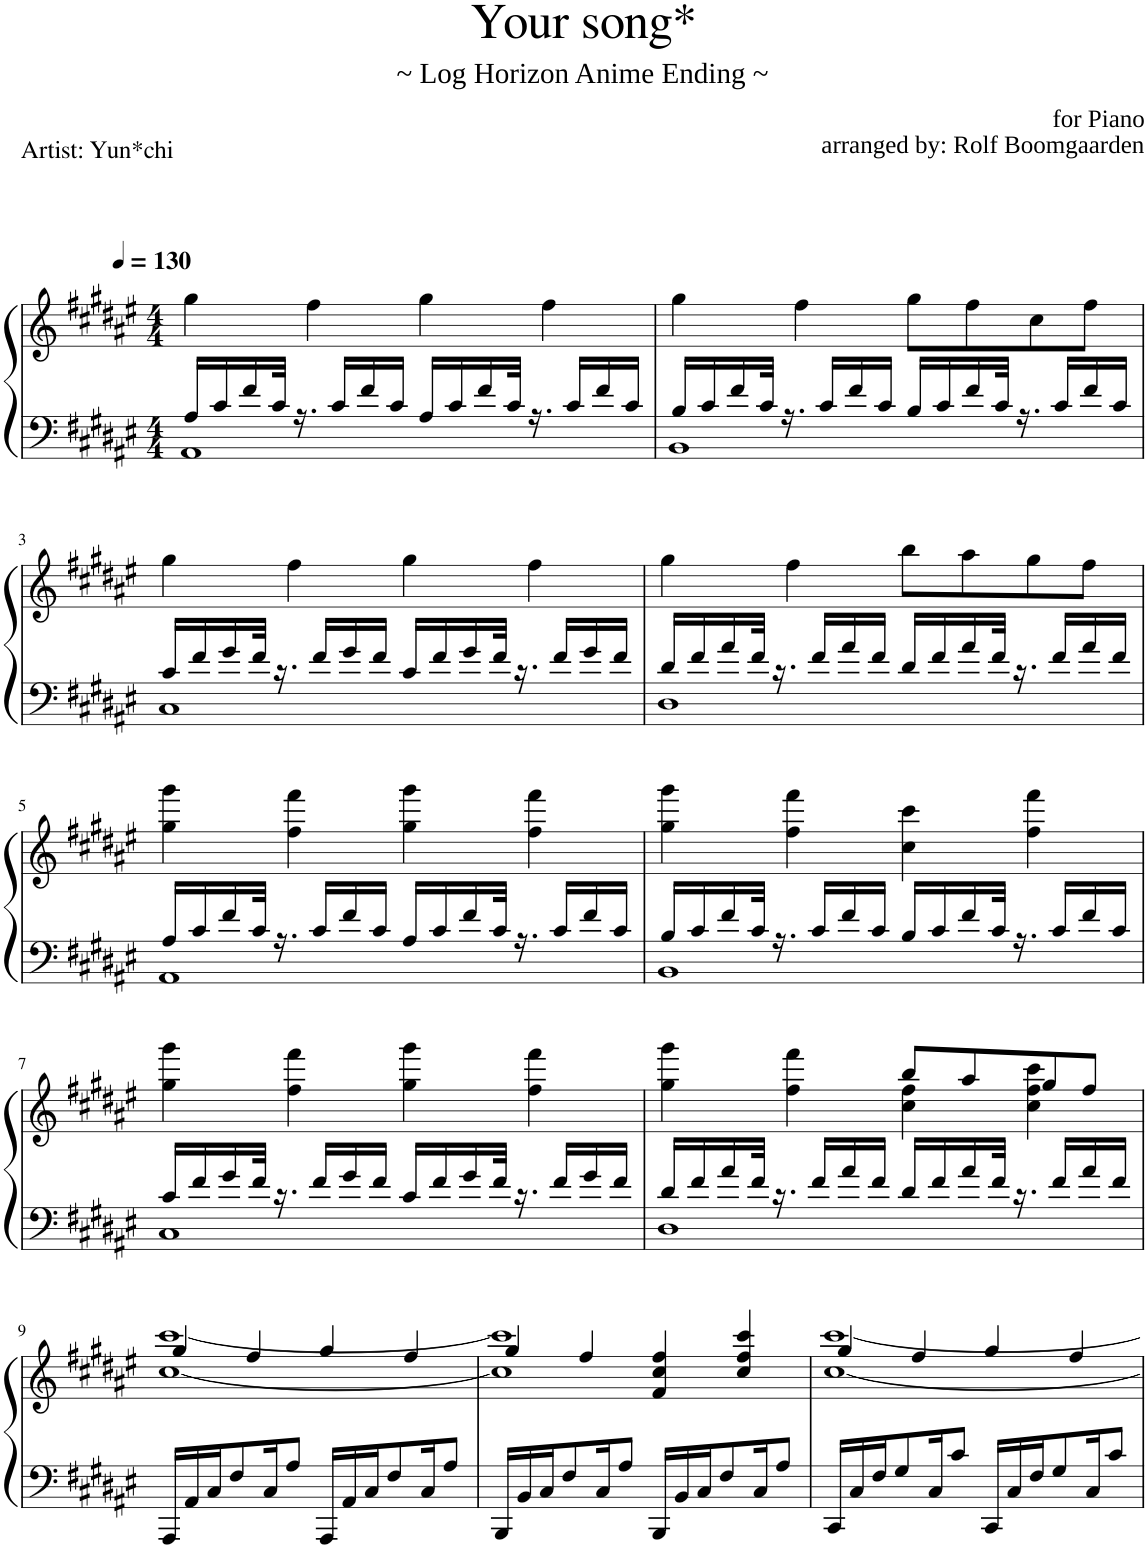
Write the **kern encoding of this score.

**kern	**kern
*part1	*part1
*staff2	*staff1
*I"Piano	*
*I'Pno.	*
*clefF4	*clefG2
*k[f#c#g#d#a#e#]	*k[f#c#g#d#a#e#]
*M4/4	*M4/4
*MM130	*MM130
=1	=1
*^	*
16A#/LL	1AA#	4gg#\
16c#/	.	.
16f#/	.	.
32c#/JJk	.	.
16.r	.	.
.	.	4ff#\
16c#/LL	.	.
16f#/	.	.
16c#/JJ	.	.
16A#/LL	.	4gg#\
16c#/	.	.
16f#/	.	.
32c#/JJk	.	.
16.r	.	.
.	.	4ff#\
16c#/LL	.	.
16f#/	.	.
16c#/JJ	.	.
=2	=2	=2
16B/LL	1BB	4gg#\
16c#/	.	.
16f#/	.	.
32c#/JJk	.	.
16.r	.	.
.	.	4ff#\
16c#/LL	.	.
16f#/	.	.
16c#/JJ	.	.
16B/LL	.	8gg#\L
16c#/	.	.
16f#/	.	8ff#\
32c#/JJk	.	.
16.r	.	.
.	.	8cc#\
16c#/LL	.	.
16f#/	.	8ff#\J
16c#/JJ	.	.
!!LO:LB:g=z
=3	=3	=3
16c#/LL	1C#	4gg#\
16f#/	.	.
16g#/	.	.
32f#/JJk	.	.
16.r	.	.
.	.	4ff#\
16f#/LL	.	.
16g#/	.	.
16f#/JJ	.	.
16c#/LL	.	4gg#\
16f#/	.	.
16g#/	.	.
32f#/JJk	.	.
16.r	.	.
.	.	4ff#\
16f#/LL	.	.
16g#/	.	.
16f#/JJ	.	.
=4	=4	=4
16d#/LL	1D#	4gg#\
16f#/	.	.
16a#/	.	.
32f#/JJk	.	.
16.r	.	.
.	.	4ff#\
16f#/LL	.	.
16a#/	.	.
16f#/JJ	.	.
16d#/LL	.	8bb\L
16f#/	.	.
16a#/	.	8aa#\
32f#/JJk	.	.
16.r	.	.
.	.	8gg#\
16f#/LL	.	.
16a#/	.	8ff#\J
16f#/JJ	.	.
!!LO:LB:g=z
=5	=5	=5
16A#/LL	1AA#	4gg#\ 4ggg#\
16c#/	.	.
16f#/	.	.
32c#/JJk	.	.
16.r	.	.
.	.	4ff#\ 4fff#\
16c#/LL	.	.
16f#/	.	.
16c#/JJ	.	.
16A#/LL	.	4gg#\ 4ggg#\
16c#/	.	.
16f#/	.	.
32c#/JJk	.	.
16.r	.	.
.	.	4ff#\ 4fff#\
16c#/LL	.	.
16f#/	.	.
16c#/JJ	.	.
=6	=6	=6
16B/LL	1BB	4gg#\ 4ggg#\
16c#/	.	.
16f#/	.	.
32c#/JJk	.	.
16.r	.	.
.	.	4ff#\ 4fff#\
16c#/LL	.	.
16f#/	.	.
16c#/JJ	.	.
16B/LL	.	4cc#\ 4ccc#\
16c#/	.	.
16f#/	.	.
32c#/JJk	.	.
16.r	.	.
.	.	4ff#\ 4fff#\
16c#/LL	.	.
16f#/	.	.
16c#/JJ	.	.
!!LO:LB:g=z
=7	=7	=7
16c#/LL	1C#	4gg#\ 4ggg#\
16f#/	.	.
16g#/	.	.
32f#/JJk	.	.
16.r	.	.
.	.	4ff#\ 4fff#\
16f#/LL	.	.
16g#/	.	.
16f#/JJ	.	.
16c#/LL	.	4gg#\ 4ggg#\
16f#/	.	.
16g#/	.	.
32f#/JJk	.	.
16.r	.	.
.	.	4ff#\ 4fff#\
16f#/LL	.	.
16g#/	.	.
16f#/JJ	.	.
=8	=8	=8
*	*	*^
16d#/LL	1D#	4gg#\ 4ggg#\	2ryy
16f#/	.	.	.
16a#/	.	.	.
32f#/JJk	.	.	.
16.r	.	.	.
.	.	4ff#\ 4fff#\	.
16f#/LL	.	.	.
16a#/	.	.	.
16f#/JJ	.	.	.
16d#/LL	.	8bb/L	4cc#\ 4ff#\
16f#/	.	.	.
16a#/	.	8aa#/	.
32f#/JJk	.	.	.
16.r	.	.	.
.	.	8gg#/	4cc#\ 4ff#\ 4ccc#\
16f#/LL	.	.	.
16a#/	.	8ff#/J	.
16f#/JJ	.	.	.
*v	*v	*	*
!!LO:LB:g=z	!!
=9	=9	=9
16AAA#/LL	4gg#/	[1cc# [1ccc#
16AA#/	.	.
16C#/J	.	.
8F#/	.	.
.	4ff#/	.
16C#/K	.	.
8A#/J	.	.
16AAA#/LL	4gg#/	.
16AA#/	.	.
16C#/J	.	.
8F#/	.	.
.	4ff#/	.
16C#/K	.	.
8A#/J	.	.
=10	=10	=10
16BBB/LL	4gg#/	1cc#] 1ccc#]
16BB/	.	.
16C#/J	.	.
8F#/	.	.
.	4ff#/	.
16C#/K	.	.
8A#/J	.	.
16BBB/LL	4f#/ 4cc#/ 4ff#/	.
16BB/	.	.
16C#/J	.	.
8F#/	.	.
.	4cc#/ 4ff#/ 4ccc#/	.
16C#/K	.	.
8A#/J	.	.
=11	=11	=11
16CC#/LL	4gg#/	[1cc# [1ccc#
16C#/	.	.
16F#/J	.	.
8G#/	.	.
.	4ff#/	.
16C#/K	.	.
8c#/J	.	.
16CC#/LL	4gg#/	.
16C#/	.	.
16F#/J	.	.
8G#/	.	.
.	4ff#/	.
16C#/K	.	.
8c#/J	.	.
*	*v	*v
=	=
*-	*-
